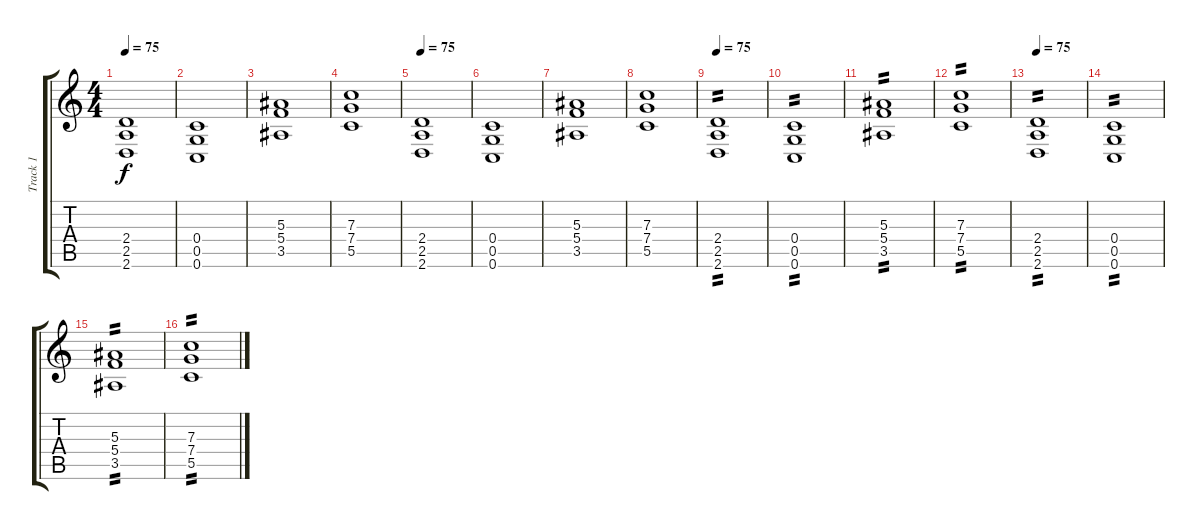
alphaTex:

\track ("Track 1" "Track 1") {instrument overdrivenguitar}
\staff {score tabs}
\tuning (D4 A3 F3 C3 G2 C2) {hide}
\ts (4 4)
\tempo 75
\clef g2
\ks c
(2.4 2.5 2.6).1{dy f} |
(0.4 0.5 0.6).1 |
(5.3 5.4 3.5).1 |
(7.3 7.4 5.5).1 |
\tempo 75
(2.4 2.5 2.6).1 |
(0.4 0.5 0.6).1 |
(5.3 5.4 3.5).1 |
(7.3 7.4 5.5).1 |
\tempo 75
(2.4 2.5 2.6).1{tp 2} |
(0.4 0.5 0.6).1{tp 2} |
(5.3 5.4 3.5).1{tp 2} |
(7.3 7.4 5.5).1{tp 2} |
\tempo 75
(2.4 2.5 2.6).1{tp 2} |
(0.4 0.5 0.6).1{tp 2} |
(5.3 5.4 3.5).1{tp 2} |
(7.3 7.4 5.5).1{tp 2}
